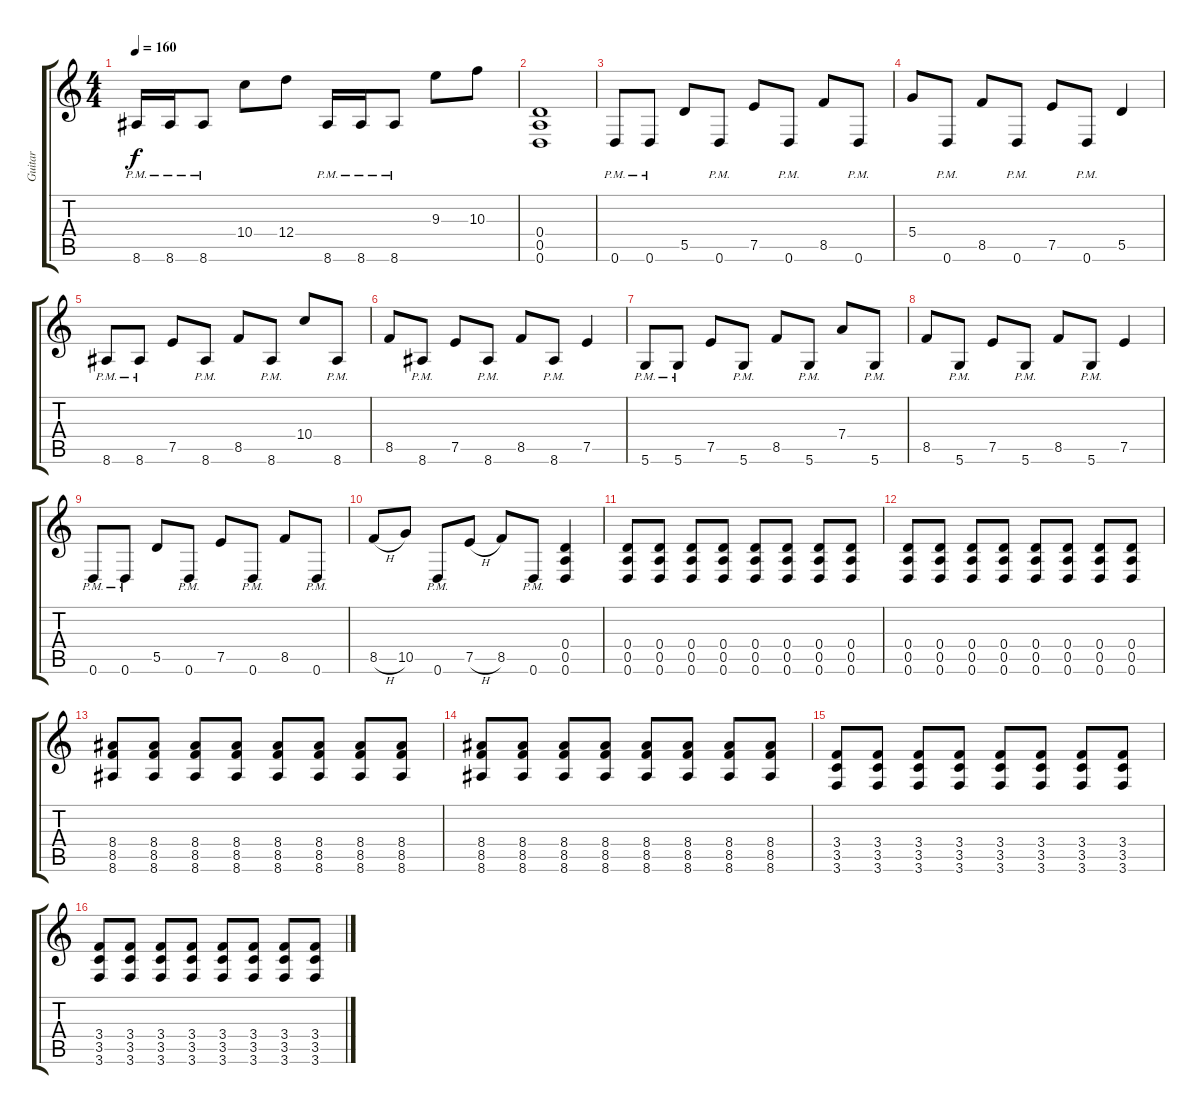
\track ("Guitar" "Guitar") {instrument distortionguitar}
\staff {score tabs}
\tuning (E4 B3 G3 D3 A2 D2) {hide}
\ts (4 4)
\tempo 160
\clef g2
\ks c
8.6{pm}.16{dy f} 8.6{pm}.16 8.6{pm}.8 10.4.8 12.4.8 8.6{pm}.16 8.6{pm}.16 8.6{pm}.8 9.3.8 10.3.8 |
(0.4 0.5 0.6).1 |
0.6{pm}.8 0.6{pm}.8 5.5.8 0.6{pm}.8 7.5.8 0.6{pm}.8 8.5.8 0.6{pm}.8 |
5.4.8 0.6{pm}.8 8.5.8 0.6{pm}.8 7.5.8 0.6{pm}.8 5.5.4 |
8.6{pm}.8 8.6{pm}.8 7.5.8 8.6{pm}.8 8.5.8 8.6{pm}.8 10.4.8 8.6{pm}.8 |
8.5.8 8.6{pm}.8 7.5.8 8.6{pm}.8 8.5.8 8.6{pm}.8 7.5.4 |
5.6{pm}.8 5.6{pm}.8 7.5.8 5.6{pm}.8 8.5.8 5.6{pm}.8 7.4.8 5.6{pm}.8 |
8.5.8 5.6{pm}.8 7.5.8 5.6{pm}.8 8.5.8 5.6{pm}.8 7.5.4 |
0.6{pm}.8 0.6{pm}.8 5.5.8 0.6{pm}.8 7.5.8 0.6{pm}.8 8.5.8 0.6{pm}.8 |
8.5{h}.8 10.5.8 0.6{pm}.8 7.5{h}.8 8.5.8 0.6{pm}.8 (0.4 0.5 0.6).4 |
(0.4 0.5 0.6).8 (0.4 0.5 0.6).8 (0.4 0.5 0.6).8 (0.4 0.5 0.6).8 (0.4 0.5 0.6).8 (0.4 0.5 0.6).8 (0.4 0.5 0.6).8 (0.4 0.5 0.6).8 |
(0.4 0.5 0.6).8 (0.4 0.5 0.6).8 (0.4 0.5 0.6).8 (0.4 0.5 0.6).8 (0.4 0.5 0.6).8 (0.4 0.5 0.6).8 (0.4 0.5 0.6).8 (0.4 0.5 0.6).8 |
(8.4 8.5 8.6).8 (8.4 8.5 8.6).8 (8.4 8.5 8.6).8 (8.4 8.5 8.6).8 (8.4 8.5 8.6).8 (8.4 8.5 8.6).8 (8.4 8.5 8.6).8 (8.4 8.5 8.6).8 |
(8.4 8.5 8.6).8 (8.4 8.5 8.6).8 (8.4 8.5 8.6).8 (8.4 8.5 8.6).8 (8.4 8.5 8.6).8 (8.4 8.5 8.6).8 (8.4 8.5 8.6).8 (8.4 8.5 8.6).8 |
(3.4 3.5 3.6).8 (3.4 3.5 3.6).8 (3.4 3.5 3.6).8 (3.4 3.5 3.6).8 (3.4 3.5 3.6).8 (3.4 3.5 3.6).8 (3.4 3.5 3.6).8 (3.4 3.5 3.6).8 |
(3.4 3.5 3.6).8 (3.4 3.5 3.6).8 (3.4 3.5 3.6).8 (3.4 3.5 3.6).8 (3.4 3.5 3.6).8 (3.4 3.5 3.6).8 (3.4 3.5 3.6).8 (3.4 3.5 3.6).8
